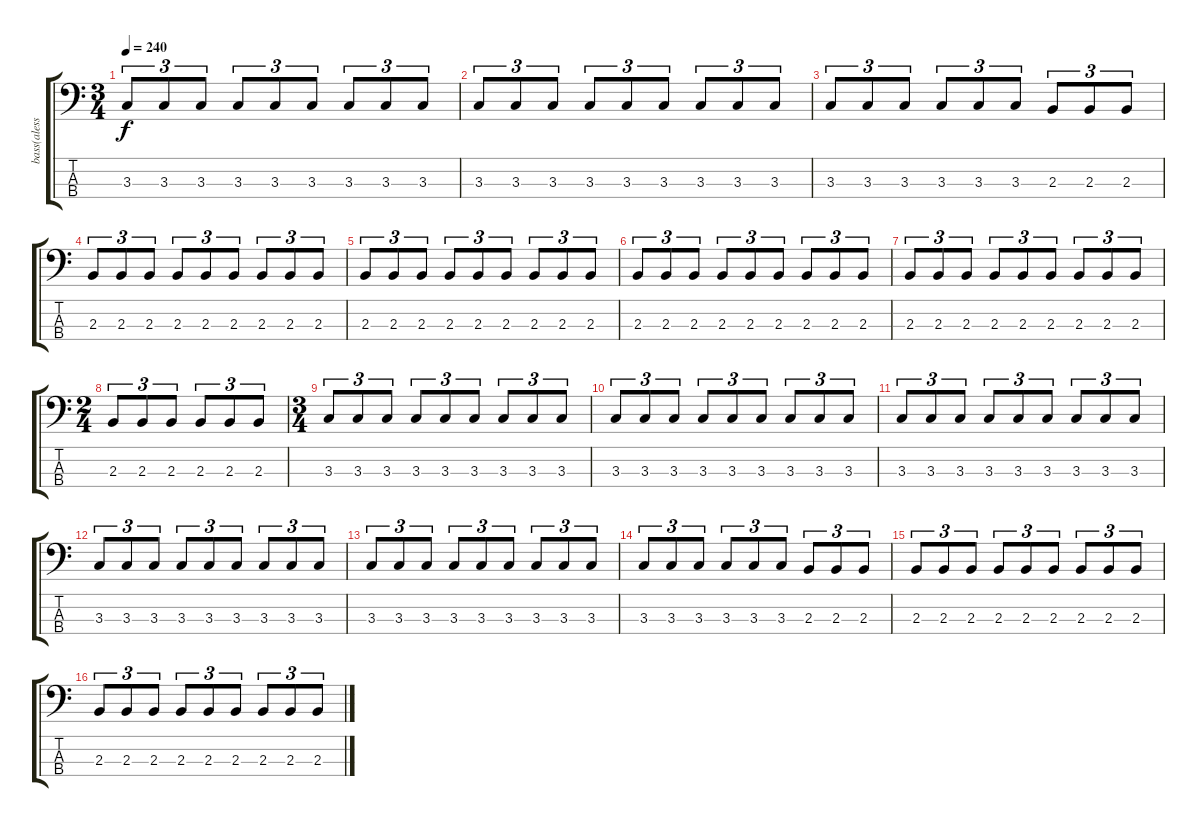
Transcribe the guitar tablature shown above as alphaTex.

\track ("bass(alessandro lotta)" "bass(aless") {instrument electricbassfinger}
\staff {score tabs}
\tuning (G2 D2 A1 E1) {hide}
\ts (3 4)
\tempo 240
\clef f4
\ks c
3.3.8{tu (3 2) dy f} 3.3.8{tu (3 2)} 3.3.8{tu (3 2)} 3.3.8{tu (3 2)} 3.3.8{tu (3 2)} 3.3.8{tu (3 2)} 3.3.8{tu (3 2)} 3.3.8{tu (3 2)} 3.3.8{tu (3 2)} |
3.3.8{tu (3 2)} 3.3.8{tu (3 2)} 3.3.8{tu (3 2)} 3.3.8{tu (3 2)} 3.3.8{tu (3 2)} 3.3.8{tu (3 2)} 3.3.8{tu (3 2)} 3.3.8{tu (3 2)} 3.3.8{tu (3 2)} |
3.3.8{tu (3 2)} 3.3.8{tu (3 2)} 3.3.8{tu (3 2)} 3.3.8{tu (3 2)} 3.3.8{tu (3 2)} 3.3.8{tu (3 2)} 2.3.8{tu (3 2)} 2.3.8{tu (3 2)} 2.3.8{tu (3 2)} |
2.3.8{tu (3 2)} 2.3.8{tu (3 2)} 2.3.8{tu (3 2)} 2.3.8{tu (3 2)} 2.3.8{tu (3 2)} 2.3.8{tu (3 2)} 2.3.8{tu (3 2)} 2.3.8{tu (3 2)} 2.3.8{tu (3 2)} |
2.3.8{tu (3 2)} 2.3.8{tu (3 2)} 2.3.8{tu (3 2)} 2.3.8{tu (3 2)} 2.3.8{tu (3 2)} 2.3.8{tu (3 2)} 2.3.8{tu (3 2)} 2.3.8{tu (3 2)} 2.3.8{tu (3 2)} |
2.3.8{tu (3 2)} 2.3.8{tu (3 2)} 2.3.8{tu (3 2)} 2.3.8{tu (3 2)} 2.3.8{tu (3 2)} 2.3.8{tu (3 2)} 2.3.8{tu (3 2)} 2.3.8{tu (3 2)} 2.3.8{tu (3 2)} |
2.3.8{tu (3 2)} 2.3.8{tu (3 2)} 2.3.8{tu (3 2)} 2.3.8{tu (3 2)} 2.3.8{tu (3 2)} 2.3.8{tu (3 2)} 2.3.8{tu (3 2)} 2.3.8{tu (3 2)} 2.3.8{tu (3 2)} |
\ts (2 4)
2.3.8{tu (3 2)} 2.3.8{tu (3 2)} 2.3.8{tu (3 2)} 2.3.8{tu (3 2)} 2.3.8{tu (3 2)} 2.3.8{tu (3 2)} |
\ts (3 4)
3.3.8{tu (3 2)} 3.3.8{tu (3 2)} 3.3.8{tu (3 2)} 3.3.8{tu (3 2)} 3.3.8{tu (3 2)} 3.3.8{tu (3 2)} 3.3.8{tu (3 2)} 3.3.8{tu (3 2)} 3.3.8{tu (3 2)} |
3.3.8{tu (3 2)} 3.3.8{tu (3 2)} 3.3.8{tu (3 2)} 3.3.8{tu (3 2)} 3.3.8{tu (3 2)} 3.3.8{tu (3 2)} 3.3.8{tu (3 2)} 3.3.8{tu (3 2)} 3.3.8{tu (3 2)} |
3.3.8{tu (3 2)} 3.3.8{tu (3 2)} 3.3.8{tu (3 2)} 3.3.8{tu (3 2)} 3.3.8{tu (3 2)} 3.3.8{tu (3 2)} 3.3.8{tu (3 2)} 3.3.8{tu (3 2)} 3.3.8{tu (3 2)} |
3.3.8{tu (3 2)} 3.3.8{tu (3 2)} 3.3.8{tu (3 2)} 3.3.8{tu (3 2)} 3.3.8{tu (3 2)} 3.3.8{tu (3 2)} 3.3.8{tu (3 2)} 3.3.8{tu (3 2)} 3.3.8{tu (3 2)} |
3.3.8{tu (3 2)} 3.3.8{tu (3 2)} 3.3.8{tu (3 2)} 3.3.8{tu (3 2)} 3.3.8{tu (3 2)} 3.3.8{tu (3 2)} 3.3.8{tu (3 2)} 3.3.8{tu (3 2)} 3.3.8{tu (3 2)} |
3.3.8{tu (3 2)} 3.3.8{tu (3 2)} 3.3.8{tu (3 2)} 3.3.8{tu (3 2)} 3.3.8{tu (3 2)} 3.3.8{tu (3 2)} 2.3.8{tu (3 2)} 2.3.8{tu (3 2)} 2.3.8{tu (3 2)} |
2.3.8{tu (3 2)} 2.3.8{tu (3 2)} 2.3.8{tu (3 2)} 2.3.8{tu (3 2)} 2.3.8{tu (3 2)} 2.3.8{tu (3 2)} 2.3.8{tu (3 2)} 2.3.8{tu (3 2)} 2.3.8{tu (3 2)} |
2.3.8{tu (3 2)} 2.3.8{tu (3 2)} 2.3.8{tu (3 2)} 2.3.8{tu (3 2)} 2.3.8{tu (3 2)} 2.3.8{tu (3 2)} 2.3.8{tu (3 2)} 2.3.8{tu (3 2)} 2.3.8{tu (3 2)}
